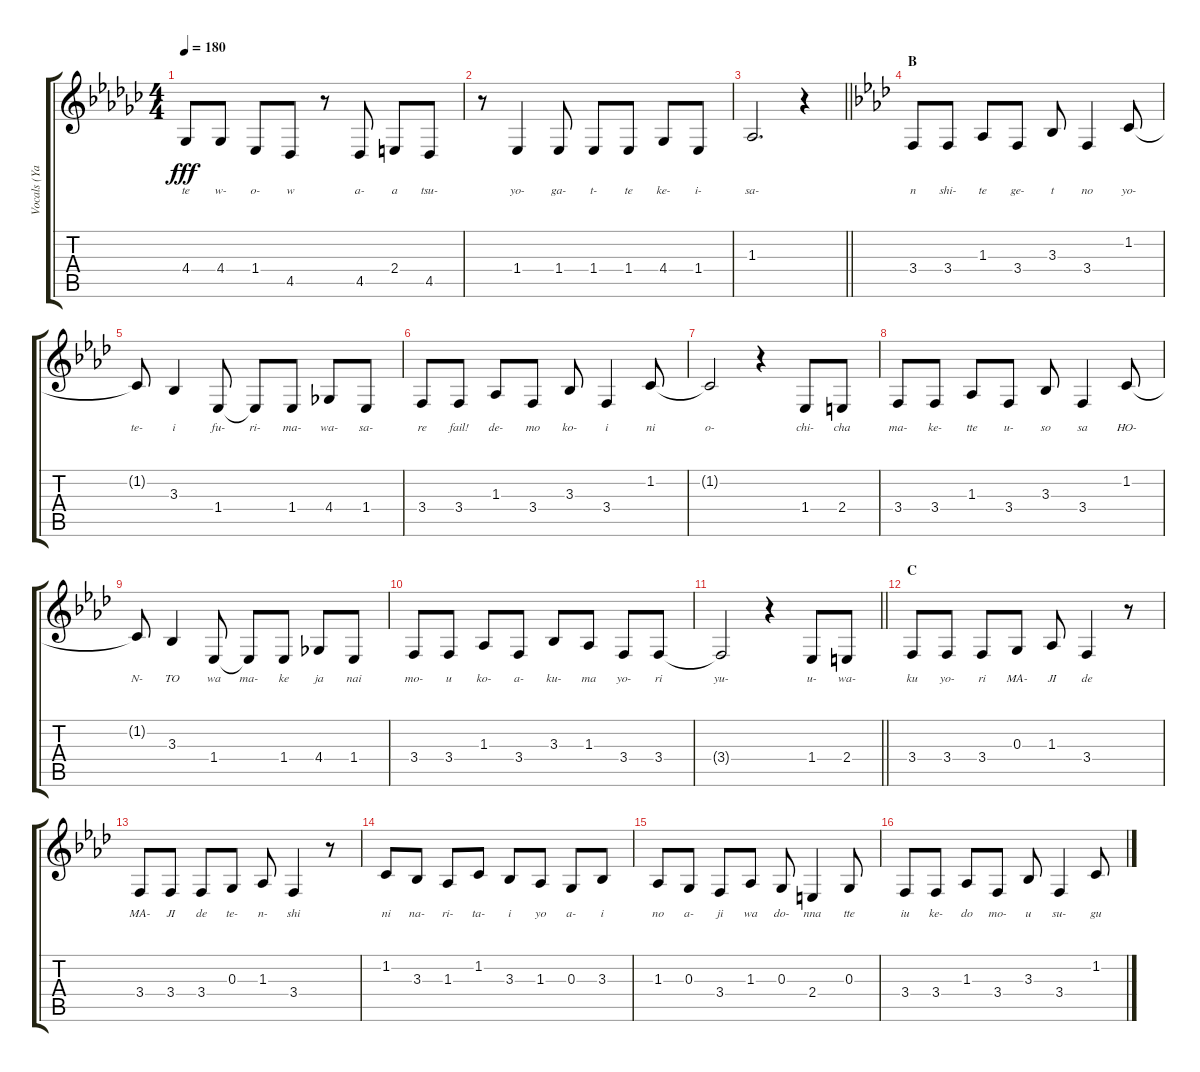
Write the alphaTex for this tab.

\track ("Vocals (Yamanaka Sawako/\"Catherine\")" "Vocals (Ya") {instrument tuba}
\staff {score tabs}
\tuning (E4 B3 G3 D3 A2 E2) {hide}
\ts (4 4)
\tempo 180
\clef g2
\ks gb
4.4.8{lyrics (0 "te") lyrics (1 "") lyrics (2 "") lyrics (3 "") lyrics (4 "") dy fff} 4.4.8{lyrics (0 "w-") lyrics (1 "") lyrics (2 "") lyrics (3 "") lyrics (4 "")} 1.4.8{lyrics (0 "o-") lyrics (1 "") lyrics (2 "") lyrics (3 "") lyrics (4 "")} 4.5.8{lyrics (0 "w") lyrics (1 "") lyrics (2 "") lyrics (3 "") lyrics (4 "")} r.8 4.5.8{lyrics (0 "a-") lyrics (1 "") lyrics (2 "") lyrics (3 "") lyrics (4 "")} 2.4.8{lyrics (0 "a") lyrics (1 "") lyrics (2 "") lyrics (3 "") lyrics (4 "")} 4.5.8{lyrics (0 "tsu-") lyrics (1 "") lyrics (2 "") lyrics (3 "") lyrics (4 "")} |
r.8 1.4.4{lyrics (0 "yo-") lyrics (1 "") lyrics (2 "") lyrics (3 "") lyrics (4 "")} 1.4.8{lyrics (0 "ga-") lyrics (1 "") lyrics (2 "") lyrics (3 "") lyrics (4 "")} 1.4.8{lyrics (0 "t-") lyrics (1 "") lyrics (2 "") lyrics (3 "") lyrics (4 "")} 1.4.8{lyrics (0 "te") lyrics (1 "") lyrics (2 "") lyrics (3 "") lyrics (4 "")} 4.4.8{lyrics (0 "ke-") lyrics (1 "") lyrics (2 "") lyrics (3 "") lyrics (4 "")} 1.4.8{lyrics (0 "i-") lyrics (1 "") lyrics (2 "") lyrics (3 "") lyrics (4 "")} |
\barLineRight lightlight
1.3.2{d lyrics (0 "sa-") lyrics (1 "") lyrics (2 "") lyrics (3 "") lyrics (4 "")} r.4 |
\section ("" "B")
\ks ab
3.4.8{lyrics (0 "n") lyrics (1 "") lyrics (2 "") lyrics (3 "") lyrics (4 "")} 3.4.8{lyrics (0 "shi-") lyrics (1 "") lyrics (2 "") lyrics (3 "") lyrics (4 "")} 1.3.8{lyrics (0 "te") lyrics (1 "") lyrics (2 "") lyrics (3 "") lyrics (4 "")} 3.4.8{lyrics (0 "ge-") lyrics (1 "") lyrics (2 "") lyrics (3 "") lyrics (4 "")} 3.3.8{lyrics (0 "t") lyrics (1 "") lyrics (2 "") lyrics (3 "") lyrics (4 "")} 3.4.4{lyrics (0 "no") lyrics (1 "") lyrics (2 "") lyrics (3 "") lyrics (4 "")} 1.2.8{lyrics (0 "yo-") lyrics (1 "") lyrics (2 "") lyrics (3 "") lyrics (4 "")} |
1.2{t}.8{lyrics (0 "te-") lyrics (1 "") lyrics (2 "") lyrics (3 "") lyrics (4 "")} 3.3.4{lyrics (0 "i") lyrics (1 "") lyrics (2 "") lyrics (3 "") lyrics (4 "")} 1.4.8{lyrics (0 "fu-") lyrics (1 "") lyrics (2 "") lyrics (3 "") lyrics (4 "")} 1.4{t}.8{lyrics (0 "ri-") lyrics (1 "") lyrics (2 "") lyrics (3 "") lyrics (4 "")} 1.4.8{lyrics (0 "ma-") lyrics (1 "") lyrics (2 "") lyrics (3 "") lyrics (4 "")} 4.4.8{lyrics (0 "wa-") lyrics (1 "") lyrics (2 "") lyrics (3 "") lyrics (4 "")} 1.4.8{lyrics (0 "sa-") lyrics (1 "") lyrics (2 "") lyrics (3 "") lyrics (4 "")} |
3.4.8{lyrics (0 "re") lyrics (1 "") lyrics (2 "") lyrics (3 "") lyrics (4 "")} 3.4.8{lyrics (0 "fail!") lyrics (1 "") lyrics (2 "") lyrics (3 "") lyrics (4 "")} 1.3.8{lyrics (0 "de-") lyrics (1 "") lyrics (2 "") lyrics (3 "") lyrics (4 "")} 3.4.8{lyrics (0 "mo") lyrics (1 "") lyrics (2 "") lyrics (3 "") lyrics (4 "")} 3.3.8{lyrics (0 "ko-") lyrics (1 "") lyrics (2 "") lyrics (3 "") lyrics (4 "")} 3.4.4{lyrics (0 "i") lyrics (1 "") lyrics (2 "") lyrics (3 "") lyrics (4 "")} 1.2.8{lyrics (0 "ni") lyrics (1 "") lyrics (2 "") lyrics (3 "") lyrics (4 "")} |
1.2{t}.2{lyrics (0 "o-") lyrics (1 "") lyrics (2 "") lyrics (3 "") lyrics (4 "")} r.4 1.4.8{lyrics (0 "chi-") lyrics (1 "") lyrics (2 "") lyrics (3 "") lyrics (4 "")} 2.4.8{lyrics (0 "cha") lyrics (1 "") lyrics (2 "") lyrics (3 "") lyrics (4 "")} |
3.4.8{lyrics (0 "ma-") lyrics (1 "") lyrics (2 "") lyrics (3 "") lyrics (4 "")} 3.4.8{lyrics (0 "ke-") lyrics (1 "") lyrics (2 "") lyrics (3 "") lyrics (4 "")} 1.3.8{lyrics (0 "tte") lyrics (1 "") lyrics (2 "") lyrics (3 "") lyrics (4 "")} 3.4.8{lyrics (0 "u-") lyrics (1 "") lyrics (2 "") lyrics (3 "") lyrics (4 "")} 3.3.8{lyrics (0 "so") lyrics (1 "") lyrics (2 "") lyrics (3 "") lyrics (4 "")} 3.4.4{lyrics (0 "sa") lyrics (1 "") lyrics (2 "") lyrics (3 "") lyrics (4 "")} 1.2.8{lyrics (0 "HO-") lyrics (1 "") lyrics (2 "") lyrics (3 "") lyrics (4 "")} |
1.2{t}.8{lyrics (0 "N-") lyrics (1 "") lyrics (2 "") lyrics (3 "") lyrics (4 "")} 3.3.4{lyrics (0 "TO") lyrics (1 "") lyrics (2 "") lyrics (3 "") lyrics (4 "")} 1.4.8{lyrics (0 "wa") lyrics (1 "") lyrics (2 "") lyrics (3 "") lyrics (4 "")} 1.4{t}.8{lyrics (0 "ma-") lyrics (1 "") lyrics (2 "") lyrics (3 "") lyrics (4 "")} 1.4.8{lyrics (0 "ke") lyrics (1 "") lyrics (2 "") lyrics (3 "") lyrics (4 "")} 4.4.8{lyrics (0 "ja") lyrics (1 "") lyrics (2 "") lyrics (3 "") lyrics (4 "")} 1.4.8{lyrics (0 "nai") lyrics (1 "") lyrics (2 "") lyrics (3 "") lyrics (4 "")} |
3.4.8{lyrics (0 "mo-") lyrics (1 "") lyrics (2 "") lyrics (3 "") lyrics (4 "")} 3.4.8{lyrics (0 "u") lyrics (1 "") lyrics (2 "") lyrics (3 "") lyrics (4 "")} 1.3.8{lyrics (0 "ko-") lyrics (1 "") lyrics (2 "") lyrics (3 "") lyrics (4 "")} 3.4.8{lyrics (0 "a-") lyrics (1 "") lyrics (2 "") lyrics (3 "") lyrics (4 "")} 3.3.8{lyrics (0 "ku-") lyrics (1 "") lyrics (2 "") lyrics (3 "") lyrics (4 "")} 1.3.8{lyrics (0 "ma") lyrics (1 "") lyrics (2 "") lyrics (3 "") lyrics (4 "")} 3.4.8{lyrics (0 "yo-") lyrics (1 "") lyrics (2 "") lyrics (3 "") lyrics (4 "")} 3.4.8{lyrics (0 "ri") lyrics (1 "") lyrics (2 "") lyrics (3 "") lyrics (4 "")} |
\barLineRight lightlight
3.4{t}.2{lyrics (0 "yu-") lyrics (1 "") lyrics (2 "") lyrics (3 "") lyrics (4 "")} r.4 1.4.8{lyrics (0 "u-") lyrics (1 "") lyrics (2 "") lyrics (3 "") lyrics (4 "")} 2.4.8{lyrics (0 "wa-") lyrics (1 "") lyrics (2 "") lyrics (3 "") lyrics (4 "")} |
\section ("" "C")
3.4.8{lyrics (0 "ku") lyrics (1 "") lyrics (2 "") lyrics (3 "") lyrics (4 "")} 3.4.8{lyrics (0 "yo-") lyrics (1 "") lyrics (2 "") lyrics (3 "") lyrics (4 "")} 3.4.8{lyrics (0 "ri") lyrics (1 "") lyrics (2 "") lyrics (3 "") lyrics (4 "")} 0.3.8{lyrics (0 "MA-") lyrics (1 "") lyrics (2 "") lyrics (3 "") lyrics (4 "")} 1.3.8{lyrics (0 "JI") lyrics (1 "") lyrics (2 "") lyrics (3 "") lyrics (4 "")} 3.4.4{lyrics (0 "de") lyrics (1 "") lyrics (2 "") lyrics (3 "") lyrics (4 "")} r.8 |
3.4.8{lyrics (0 "MA-") lyrics (1 "") lyrics (2 "") lyrics (3 "") lyrics (4 "")} 3.4.8{lyrics (0 "JI") lyrics (1 "") lyrics (2 "") lyrics (3 "") lyrics (4 "")} 3.4.8{lyrics (0 "de") lyrics (1 "") lyrics (2 "") lyrics (3 "") lyrics (4 "")} 0.3.8{lyrics (0 "te-") lyrics (1 "") lyrics (2 "") lyrics (3 "") lyrics (4 "")} 1.3.8{lyrics (0 "n-") lyrics (1 "") lyrics (2 "") lyrics (3 "") lyrics (4 "")} 3.4.4{lyrics (0 "shi") lyrics (1 "") lyrics (2 "") lyrics (3 "") lyrics (4 "")} r.8 |
1.2.8{lyrics (0 "ni") lyrics (1 "") lyrics (2 "") lyrics (3 "") lyrics (4 "")} 3.3.8{lyrics (0 "na-") lyrics (1 "") lyrics (2 "") lyrics (3 "") lyrics (4 "")} 1.3.8{lyrics (0 "ri-") lyrics (1 "") lyrics (2 "") lyrics (3 "") lyrics (4 "")} 1.2.8{lyrics (0 "ta-") lyrics (1 "") lyrics (2 "") lyrics (3 "") lyrics (4 "")} 3.3.8{lyrics (0 "i") lyrics (1 "") lyrics (2 "") lyrics (3 "") lyrics (4 "")} 1.3.8{lyrics (0 "yo") lyrics (1 "") lyrics (2 "") lyrics (3 "") lyrics (4 "")} 0.3.8{lyrics (0 "a-") lyrics (1 "") lyrics (2 "") lyrics (3 "") lyrics (4 "")} 3.3.8{lyrics (0 "i") lyrics (1 "") lyrics (2 "") lyrics (3 "") lyrics (4 "")} |
1.3.8{lyrics (0 "no") lyrics (1 "") lyrics (2 "") lyrics (3 "") lyrics (4 "")} 0.3.8{lyrics (0 "a-") lyrics (1 "") lyrics (2 "") lyrics (3 "") lyrics (4 "")} 3.4.8{lyrics (0 "ji") lyrics (1 "") lyrics (2 "") lyrics (3 "") lyrics (4 "")} 1.3.8{lyrics (0 "wa") lyrics (1 "") lyrics (2 "") lyrics (3 "") lyrics (4 "")} 0.3.8{lyrics (0 "do-") lyrics (1 "") lyrics (2 "") lyrics (3 "") lyrics (4 "")} 2.4.4{lyrics (0 "nna") lyrics (1 "") lyrics (2 "") lyrics (3 "") lyrics (4 "")} 0.3.8{lyrics (0 "tte") lyrics (1 "") lyrics (2 "") lyrics (3 "") lyrics (4 "")} |
3.4.8{lyrics (0 "iu") lyrics (1 "") lyrics (2 "") lyrics (3 "") lyrics (4 "")} 3.4.8{lyrics (0 "ke-") lyrics (1 "") lyrics (2 "") lyrics (3 "") lyrics (4 "")} 1.3.8{lyrics (0 "do") lyrics (1 "") lyrics (2 "") lyrics (3 "") lyrics (4 "")} 3.4.8{lyrics (0 "mo-") lyrics (1 "") lyrics (2 "") lyrics (3 "") lyrics (4 "")} 3.3.8{lyrics (0 "u") lyrics (1 "") lyrics (2 "") lyrics (3 "") lyrics (4 "")} 3.4.4{lyrics (0 "su-") lyrics (1 "") lyrics (2 "") lyrics (3 "") lyrics (4 "")} 1.2.8{lyrics (0 "gu") lyrics (1 "") lyrics (2 "") lyrics (3 "") lyrics (4 "")}
